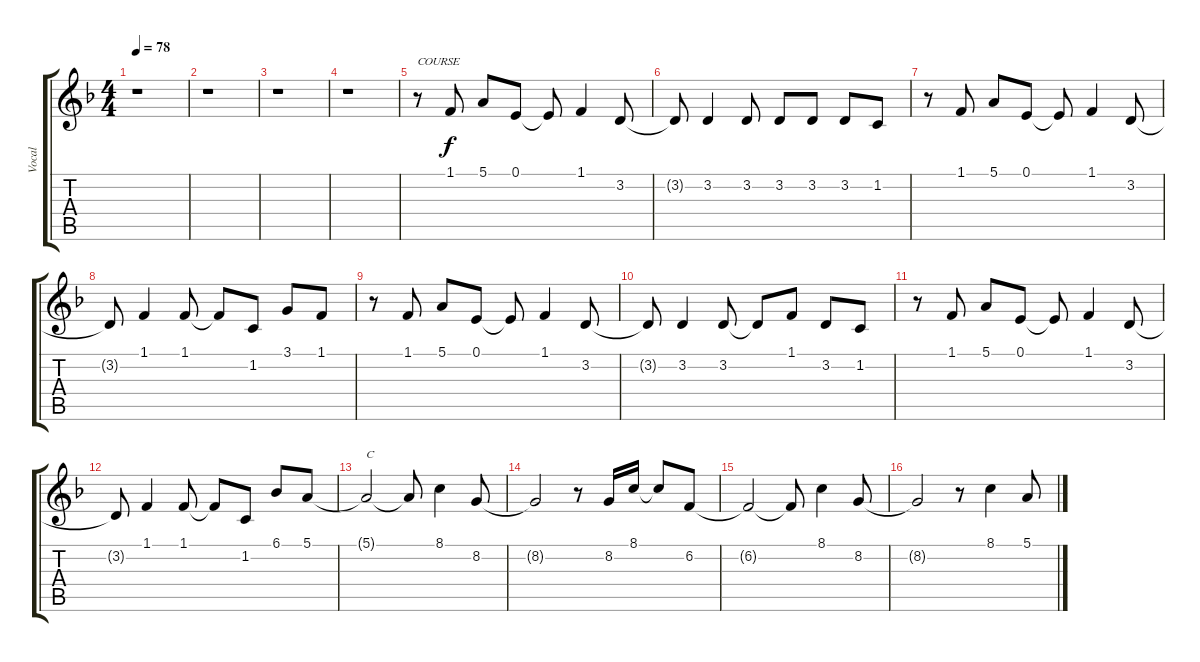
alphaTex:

\track ("Vocal" "Vocal") {instrument flute}
\staff {score tabs}
\tuning (E4 B3 G3 D3 A2 E2) {hide}
\ts (4 4)
\tempo 78
\clef g2
\ks dminor
r.1{dy f} |
r.1 |
r.1 |
r.1 |
r.8{txt "COURSE"} 1.1.8 5.1.8 0.1.8 0.1{t}.8 1.1.4 3.2.8 |
3.2{t}.8 3.2.4 3.2.8 3.2.8 3.2.8 3.2.8 1.2.8 |
r.8 1.1.8 5.1.8 0.1.8 0.1{t}.8 1.1.4 3.2.8 |
3.2{t}.8 1.1.4 1.1.8 1.1{t}.8 1.2.8 3.1.8 1.1.8 |
r.8 1.1.8 5.1.8 0.1.8 0.1{t}.8 1.1.4 3.2.8 |
3.2{t}.8 3.2.4 3.2.8 3.2{t}.8 1.1.8 3.2.8 1.2.8 |
r.8 1.1.8 5.1.8 0.1.8 0.1{t}.8 1.1.4 3.2.8 |
3.2{t}.8 1.1.4 1.1.8 1.1{t}.8 1.2.8 6.1.8 5.1.8 |
5.1{t}.2{txt "C"} 5.1{t}.8 8.1.4 8.2.8 |
8.2{t}.2 r.8 8.2.16 8.1.16 8.1{t}.8 6.2.8 |
6.2{t}.2 6.2{t}.8 8.1.4 8.2.8 |
8.2{t}.2 r.8 8.1.4 5.1.8
